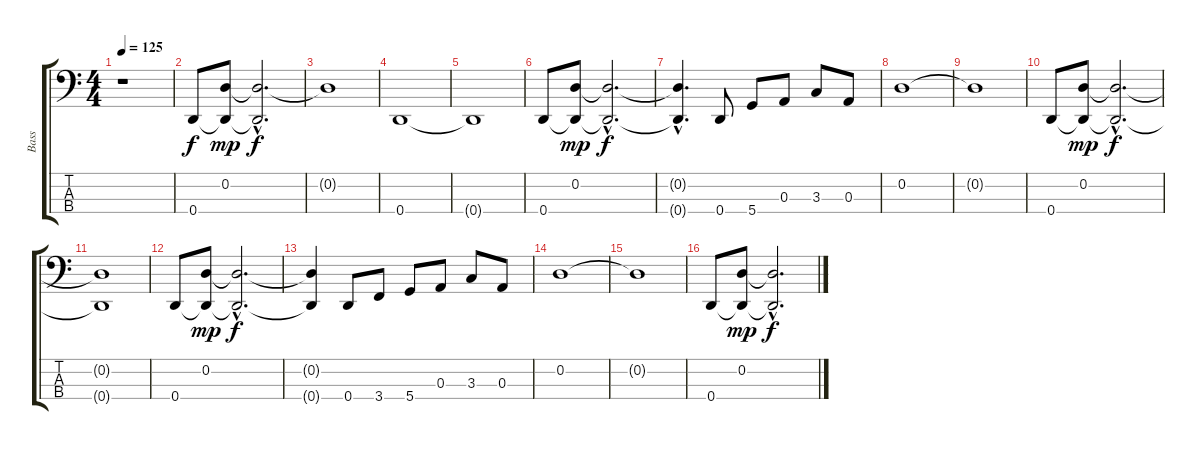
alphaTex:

\track ("Bass" "Bass") {instrument electricbassfinger}
\staff {score tabs}
\tuning (G2 D2 A1 D1) {hide}
\ts (4 4)
\tempo 125
\clef f4
\ks c
r.1{dy f instrument electricbassfinger} |
0.4.8 (0.2 0.4{t}).8{dy mp} (0.2{hac t} 0.4{hac t}).2{d dy f} |
0.2{t}.1 |
0.4.1 |
0.4{t}.1 |
0.4.8 (0.2 0.4{t}).8{dy mp} (0.2{hac t} 0.4{hac t}).2{d dy f} |
(0.2{hac t} 0.4{hac t}).4{d} 0.4.8 5.4.8 0.3.8 3.3.8 0.3.8 |
0.2.1 |
0.2{t}.1 |
0.4.8 (0.2 0.4{t}).8{dy mp} (0.2{hac t} 0.4{hac t}).2{d dy f} |
(0.2{t} 0.4{t}).1 |
0.4.8 (0.2 0.4{t}).8{dy mp} (0.2{hac t} 0.4{hac t}).2{d dy f} |
(0.2{t} 0.4{t}).4 0.4.8 3.4.8 5.4.8 0.3.8 3.3.8 0.3.8 |
0.2.1 |
0.2{t}.1 |
0.4.8 (0.2 0.4{t}).8{dy mp} (0.2{hac t} 0.4{hac t}).2{d dy f}
